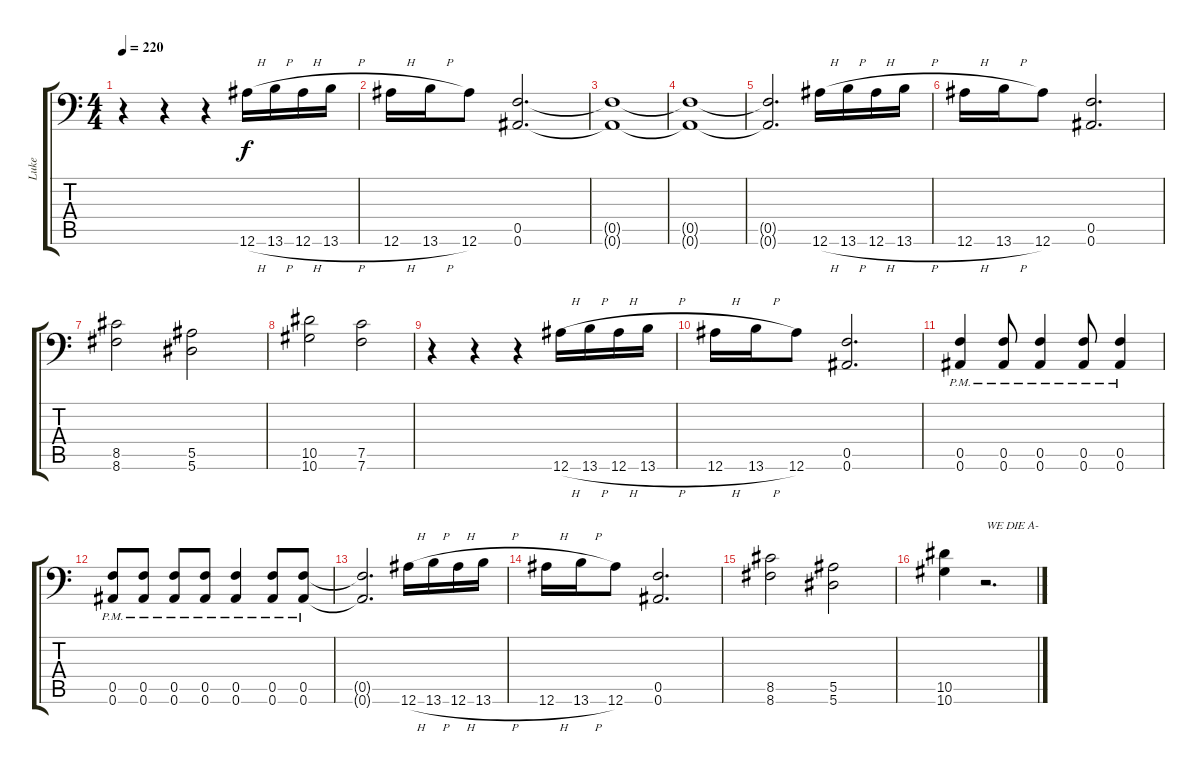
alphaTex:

\track ("Luke" "Luke") {instrument distortionguitar}
\staff {score tabs}
\tuning (C4 G3 Eb3 Bb2 F2 Bb1) {hide}
\ts (4 4)
\tempo 220
\clef f4
\ks c
r.4{dy f} r.4 r.4 12.6{h}.16 13.6{h}.16 12.6{h}.16 13.6{h}.16 |
12.6{h}.16 13.6{h}.16 12.6.8 (0.5 0.6).2{d} |
(0.5{t} 0.6{t}).1 |
(0.5{t} 0.6{t}).1 |
(0.5{t} 0.6{t}).2{d} 12.6{h}.16 13.6{h}.16 12.6{h}.16 13.6{h}.16 |
12.6{h}.16 13.6{h}.16 12.6.8 (0.5 0.6).2{d} |
(8.5 8.6).2 (5.5 5.6).2 |
(10.5 10.6).2 (7.5 7.6).2 |
r.4 r.4 r.4 12.6{h}.16 13.6{h}.16 12.6{h}.16 13.6{h}.16 |
12.6{h}.16 13.6{h}.16 12.6.8 (0.5 0.6).2{d} |
(0.5{pm} 0.6{pm}).4 (0.5{pm} 0.6{pm}).8 (0.5{pm} 0.6{pm}).4 (0.5{pm} 0.6{pm}).8 (0.5{pm} 0.6{pm}).4 |
(0.5{pm} 0.6{pm}).8 (0.5{pm} 0.6{pm}).8 (0.5{pm} 0.6{pm}).8 (0.5{pm} 0.6{pm}).8 (0.5{pm} 0.6{pm}).4 (0.5{pm} 0.6{pm}).8 (0.5{pm} 0.6{pm}).8 |
(0.5{t} 0.6{t}).2{d} 12.6{h}.16 13.6{h}.16 12.6{h}.16 13.6{h}.16 |
12.6{h}.16 13.6{h}.16 12.6.8 (0.5 0.6).2{d} |
(8.5 8.6).2 (5.5 5.6).2 |
(10.5 10.6).4 r.2{d txt "WE DIE A-"}
